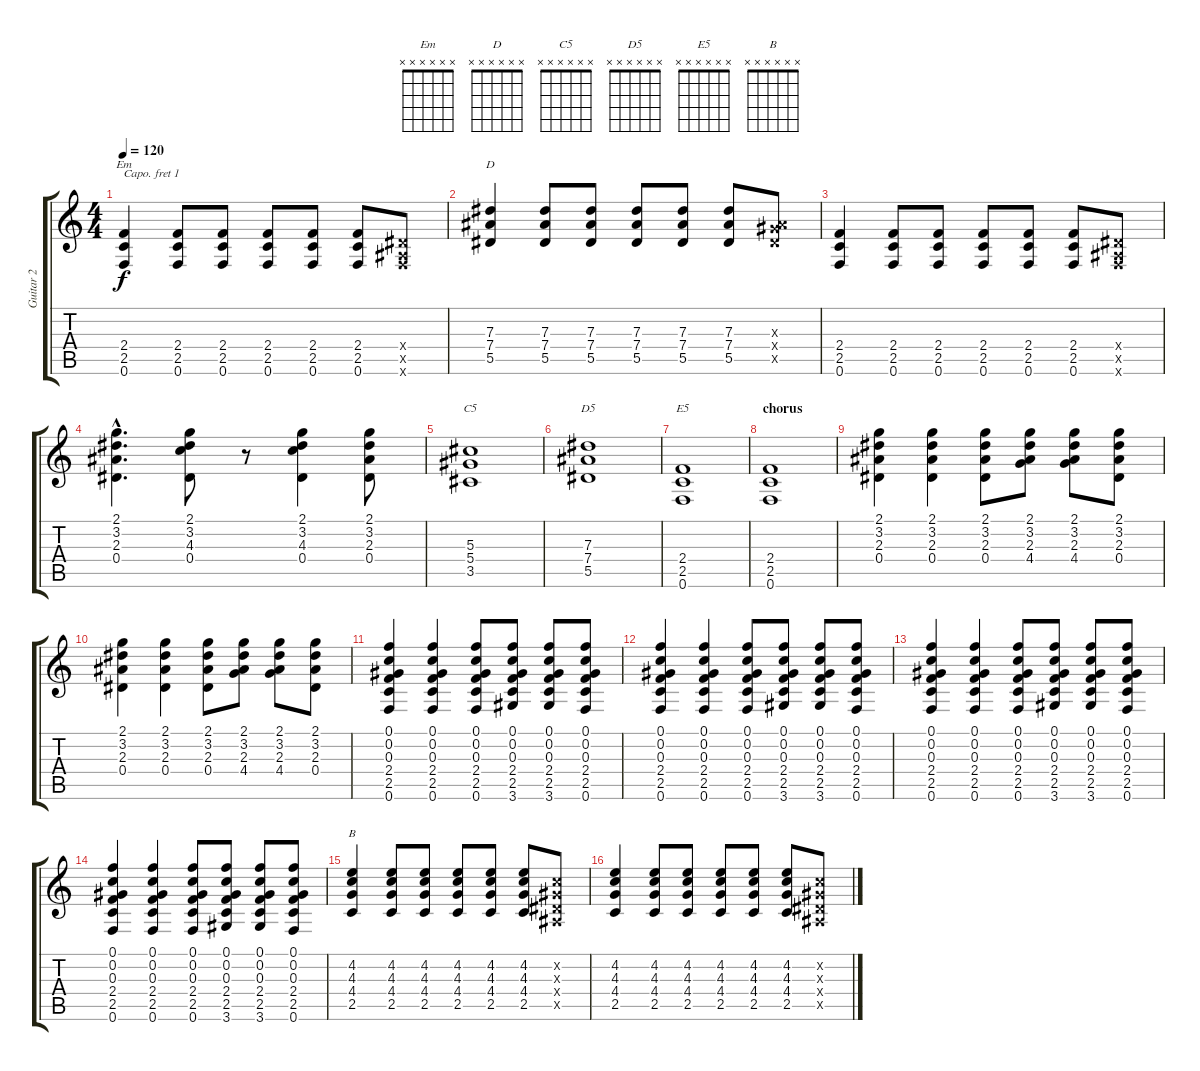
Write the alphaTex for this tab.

\track ("Guitar 2" "Guitar 2") {instrument distortionguitar}
\staff {score tabs}
\capo 1
\tuning (E4 B3 G3 D3 A2 E2) {hide}
\chord ("Em" x x x x x x) {firstfret 0}
\chord ("D" x x x x x x) {firstfret 0}
\chord ("C5" x x x x x x) {firstfret 0}
\chord ("D5" x x x x x x) {firstfret 0}
\chord ("E5" x x x x x x) {firstfret 0}
\chord ("B" x x x x x x) {firstfret 0}
\ts (4 4)
\tempo 120
\clef g2
\ks c
(2.4 2.5 0.6).4{ch "Em" dy f} (2.4 2.5 0.6).8 (2.4 2.5 0.6).8 (2.4 2.5 0.6).8 (2.4 2.5 0.6).8 (2.4 2.5 0.6).8 (0.4{x} 0.5{x} 0.6{x}).8 |
(7.3 7.4 5.5).4{ch "D"} (7.3 7.4 5.5).8 (7.3 7.4 5.5).8 (7.3 7.4 5.5).8 (7.3 7.4 5.5).8 (7.3 7.4 5.5).8 (0.3{x} 7.4{x} 5.5{x}).8 |
(2.4 2.5 0.6).4 (2.4 2.5 0.6).8 (2.4 2.5 0.6).8 (2.4 2.5 0.6).8 (2.4 2.5 0.6).8 (2.4 2.5 0.6).8 (0.4{x} 0.5{x} 0.6{x}).8 |
(2.1{hac} 3.2{hac} 2.3{hac} 0.4{hac}).4{d} (2.1 3.2 4.3 0.4).8 r.8 (2.1 3.2 4.3 0.4).4 (2.1 3.2 2.3 0.4).8 |
(5.3 5.4 3.5).1{ch "C5"} |
(7.3 7.4 5.5).1{ch "D5"} |
(2.4 2.5 0.6).1{ch "E5"} |
\section ("" "chorus")
(2.4 2.5 0.6).1 |
(2.1 3.2 2.3 0.4).4 (2.1 3.2 2.3 0.4).4 (2.1 3.2 2.3 0.4).8 (2.1 3.2 2.3 4.4).8 (2.1 3.2 2.3 4.4).8 (2.1 3.2 2.3 0.4).8 |
(2.1 3.2 2.3 0.4).4 (2.1 3.2 2.3 0.4).4 (2.1 3.2 2.3 0.4).8 (2.1 3.2 2.3 4.4).8 (2.1 3.2 2.3 4.4).8 (2.1 3.2 2.3 0.4).8 |
(0.1 0.2 0.3 2.4 2.5 0.6).4 (0.1 0.2 0.3 2.4 2.5 0.6).4 (0.1 0.2 0.3 2.4 2.5 0.6).8 (0.1 0.2 0.3 2.4 2.5 3.6).8 (0.1 0.2 0.3 2.4 2.5 3.6).8 (0.1 0.2 0.3 2.4 2.5 0.6).8 |
(0.1 0.2 0.3 2.4 2.5 0.6).4 (0.1 0.2 0.3 2.4 2.5 0.6).4 (0.1 0.2 0.3 2.4 2.5 0.6).8 (0.1 0.2 0.3 2.4 2.5 3.6).8 (0.1 0.2 0.3 2.4 2.5 3.6).8 (0.1 0.2 0.3 2.4 2.5 0.6).8 |
(0.1 0.2 0.3 2.4 2.5 0.6).4 (0.1 0.2 0.3 2.4 2.5 0.6).4 (0.1 0.2 0.3 2.4 2.5 0.6).8 (0.1 0.2 0.3 2.4 2.5 3.6).8 (0.1 0.2 0.3 2.4 2.5 3.6).8 (0.1 0.2 0.3 2.4 2.5 0.6).8 |
(0.1 0.2 0.3 2.4 2.5 0.6).4 (0.1 0.2 0.3 2.4 2.5 0.6).4 (0.1 0.2 0.3 2.4 2.5 0.6).8 (0.1 0.2 0.3 2.4 2.5 3.6).8 (0.1 0.2 0.3 2.4 2.5 3.6).8 (0.1 0.2 0.3 2.4 2.5 0.6).8 |
(4.2 4.3 4.4 2.5).4{ch "B"} (4.2 4.3 4.4 2.5).8 (4.2 4.3 4.4 2.5).8 (4.2 4.3 4.4 2.5).8 (4.2 4.3 4.4 2.5).8 (4.2 4.3 4.4 2.5).8 (0.2{x} 0.3{x} 0.4{x} 0.5{x}).8 |
(4.2 4.3 4.4 2.5).4 (4.2 4.3 4.4 2.5).8 (4.2 4.3 4.4 2.5).8 (4.2 4.3 4.4 2.5).8 (4.2 4.3 4.4 2.5).8 (4.2 4.3 4.4 2.5).8 (0.2{x} 0.3{x} 0.4{x} 0.5{x}).8
